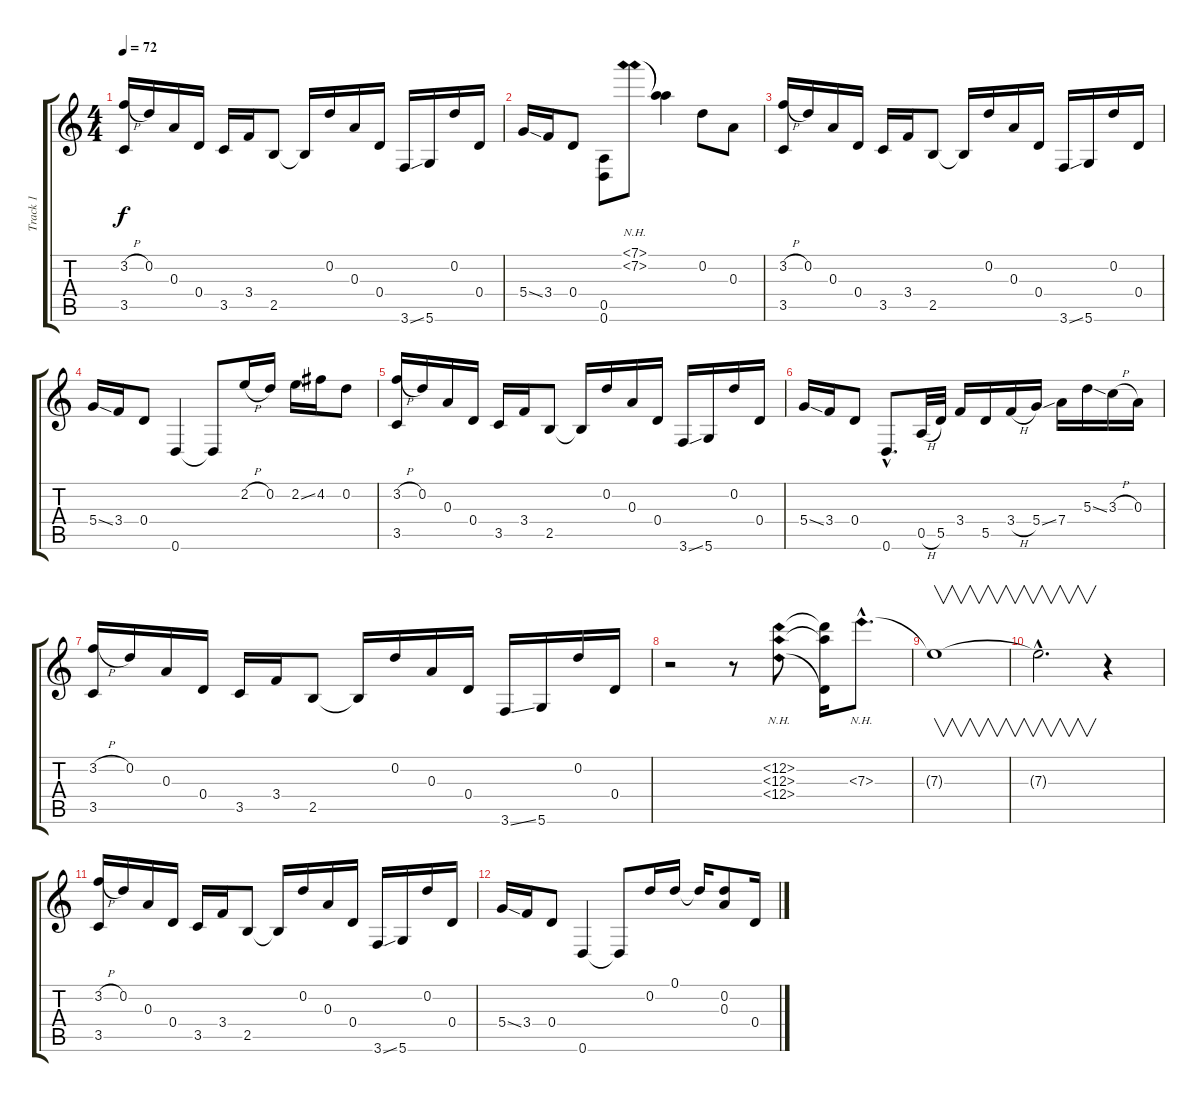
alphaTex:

\track ("Track 1" "Track 1") {instrument electricguitarclean}
\staff {score tabs}
\tuning (D4 D4 A3 D3 A2 D2) {hide}
\ts (4 4)
\tempo 72
\clef g2
\ks c
(3.2{h} 3.5).16{dy f} 0.2.16 0.3.16 0.4.16 3.5.16 3.4.16 2.5.8 2.5{t}.16 0.2.16 0.3.16 0.4.16 3.6{ss}.16 5.6.16 0.2.16 0.4.16 |
5.4{ss}.16 3.4.16 0.4.8 (0.5 0.6).8 (7.1{nh} 7.2{nh}).8 (7.1{t} 7.2{t}).4 0.2.8 0.3.8 |
(3.2{h} 3.5).16 0.2.16 0.3.16 0.4.16 3.5.16 3.4.16 2.5.8 2.5{t}.16 0.2.16 0.3.16 0.4.16 3.6{ss}.16 5.6.16 0.2.16 0.4.16 |
5.4{ss}.16 3.4.16 0.4.8 0.6.4 0.6{t}.8 2.2{h}.16 0.2.16 2.2{ss}.16 4.2.16 0.2.8 |
(3.2{h} 3.5).16 0.2.16 0.3.16 0.4.16 3.5.16 3.4.16 2.5.8 2.5{t}.16 0.2.16 0.3.16 0.4.16 3.6{ss}.16 5.6.16 0.2.16 0.4.16 |
5.4{ss}.16 3.4.16 0.4.8 0.6{hac}.8{d} 0.5{h}.32 5.5.32 3.4.16 5.5.16 3.4{h}.16 5.4{ss}.16 7.4.16 5.3{ss}.16 3.3{h}.16 0.3.16 |
(3.2{h} 3.5).16 0.2.16 0.3.16 0.4.16 3.5.16 3.4.16 2.5.8 2.5{t}.16 0.2.16 0.3.16 0.4.16 3.6{ss}.16 5.6.16 0.2.16 0.4.16 |
r.2 r.8 (12.2{nh} 12.3{nh} 0.4{nh}).8 (12.2{t} 12.3{t} 0.4{t}).16 7.3{nh hac}.8{d} |
7.3{t}.1{v} |
7.3{hac t}.2{v d} r.4 |
(3.2{h} 3.5).16 0.2.16 0.3.16 0.4.16 3.5.16 3.4.16 2.5.8 2.5{t}.16 0.2.16 0.3.16 0.4.16 3.6{ss}.16 5.6.16 0.2.16 0.4.16 |
5.4{ss}.16 3.4.16 0.4.8 0.6.4 0.6{t}.8 0.2.16 0.1.16 0.1{t}.16 (0.2 0.3).8 0.4.16
